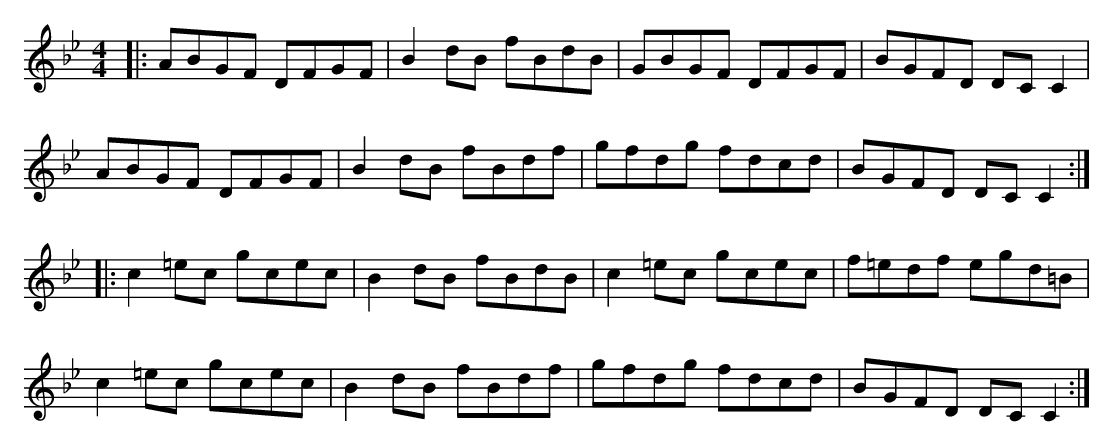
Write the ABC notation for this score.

X:1
M:4/4
K:Gmin
|:ABGF DFGF|B2dB fBdB|GBGF DFGF|BGFD DCC2|
ABGF DFGF|B2dB fBdf|gfdg fdcd|BGFD DCC2:|
|:c2=ec gcec|B2dB fBdB|c2=ec gcec|f=edf egd=B|
c2=ec gcec|B2dB fBdf|gfdg fdcd|BGFD DCC2:|
